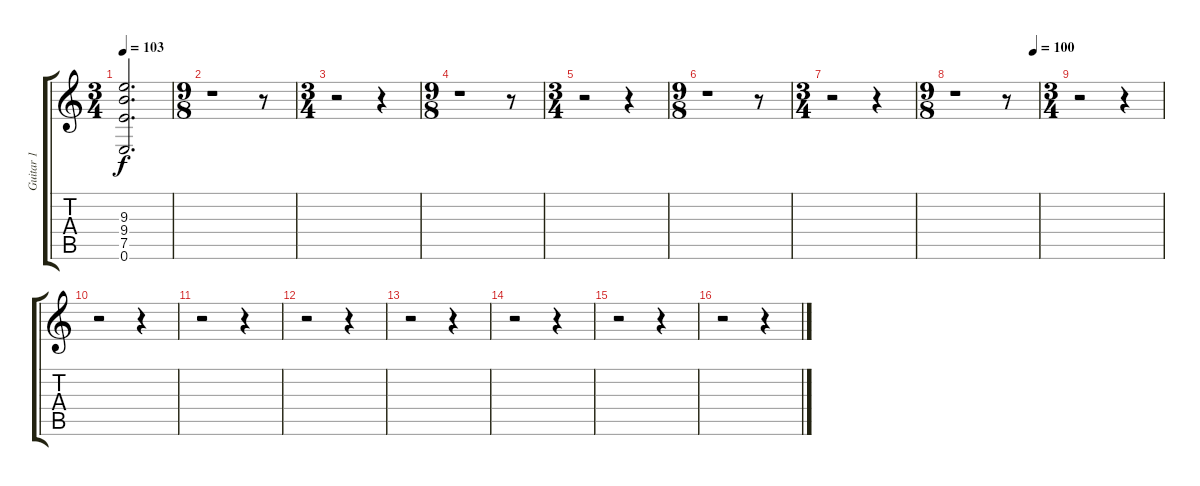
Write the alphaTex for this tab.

\track ("Guitar 1" "Guitar 1") {instrument distortionguitar}
\staff {score tabs}
\tuning (E4 B3 G3 D3 A2 E2) {hide}
\ts (3 4)
\tempo 103
\clef g2
\ks c
(9.3{t} 9.4{t} 7.5{t} 0.6{t}).2{d dy f} |
\ts (9 8)
r.1 r.8 |
\ts (3 4)
r.2 r.4 |
\ts (9 8)
r.1 r.8 |
\ts (3 4)
r.2 r.4 |
\ts (9 8)
r.1 r.8 |
\ts (3 4)
r.2 r.4 |
\ts (9 8)
\tempo (100 0.9444444444444444)
r.1 r.8 |
\ts (3 4)
r.2 r.4 |
r.2 r.4 |
r.2 r.4 |
r.2 r.4 |
r.2 r.4 |
r.2 r.4 |
r.2 r.4 |
r.2 r.4
